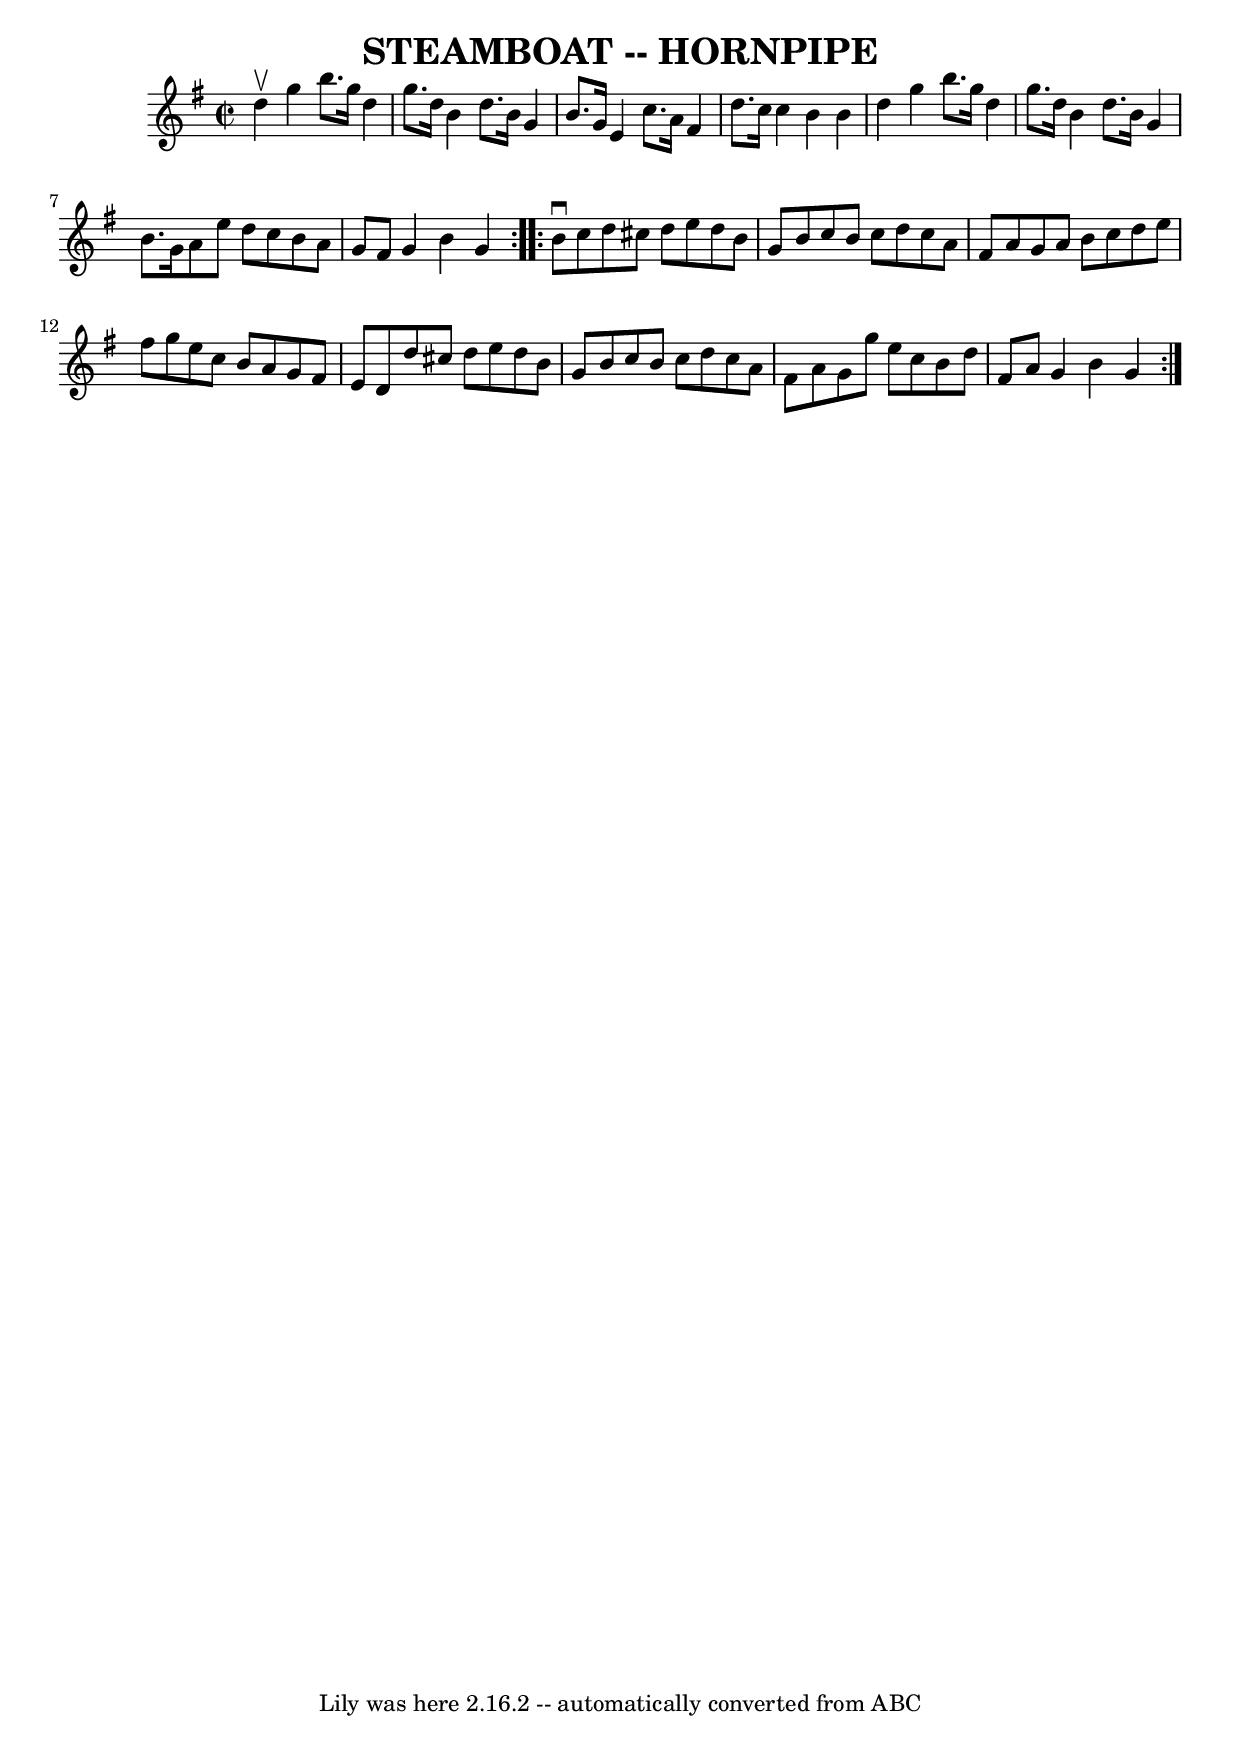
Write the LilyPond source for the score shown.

\version "2.16.2"
\include "Mammoth.ily"
\header {
  %% book = "Ryan's Mammoth Collection of Fiddle Tunes"
  crossRefNumber = "1"
  footnotes = ""
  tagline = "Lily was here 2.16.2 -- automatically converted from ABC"
  title = "STEAMBOAT -- HORNPIPE"

}
voicedefault =  {



  \repeat volta 2 {

    \override Staff.TimeSignature #'style = #'C
    \time 2/2 
    \key g \major     d''4^\upbow        |
    g''4 b''8. g''16      d''4 g''8. d''16     |
    b'4 d''8. b'16 g'4 b'8.         g'16     |
    e'4 c''8. a'16 fis'4 d''8. c''16    |
         c''4 b'4 b'4 d''4    |  |
    g''4 b''8. g''16        d''4 g''8. d''16     |
    b'4 d''8. b'16 g'4 b'8.         g'16     |
    a'8 e''8 d''8 c''8 b'8 a'8 g'8 fis'8     |
    g'4 b'4 g'4    
  }     
  \repeat volta 2 {     b'8^\downbow c''8    |
    d''8 cis''8 d''8 e''8 d''8 b'8 g'8 b'8     |
    c''8 b'8 c''8 d''8 c''8 a'8 fis'8 a'8     |
    g'8 a'8 b'8 c''8 d''8 e''8 fis''8 g''8     |
    e''8 c''8 b'8 a'8 g'8 fis'8 e'8 d'8    |
     |
    d''8 cis''8 d''8 e''8 d''8 b'8 g'8 b'8     |
    c''8 b'8 c''8 d''8 c''8 a'8 fis'8 a'8     |
    g'8 g''8 e''8 c''8 b'8 d''8 fis'8 a'8     |
    g'4 b'4 g'4    
  }   

}

\score{
  <<

    \context Staff="default"
    {
      \voicedefault 
      
    }

  >>
  \layout {
    
  }
  \midi {
  }

}
